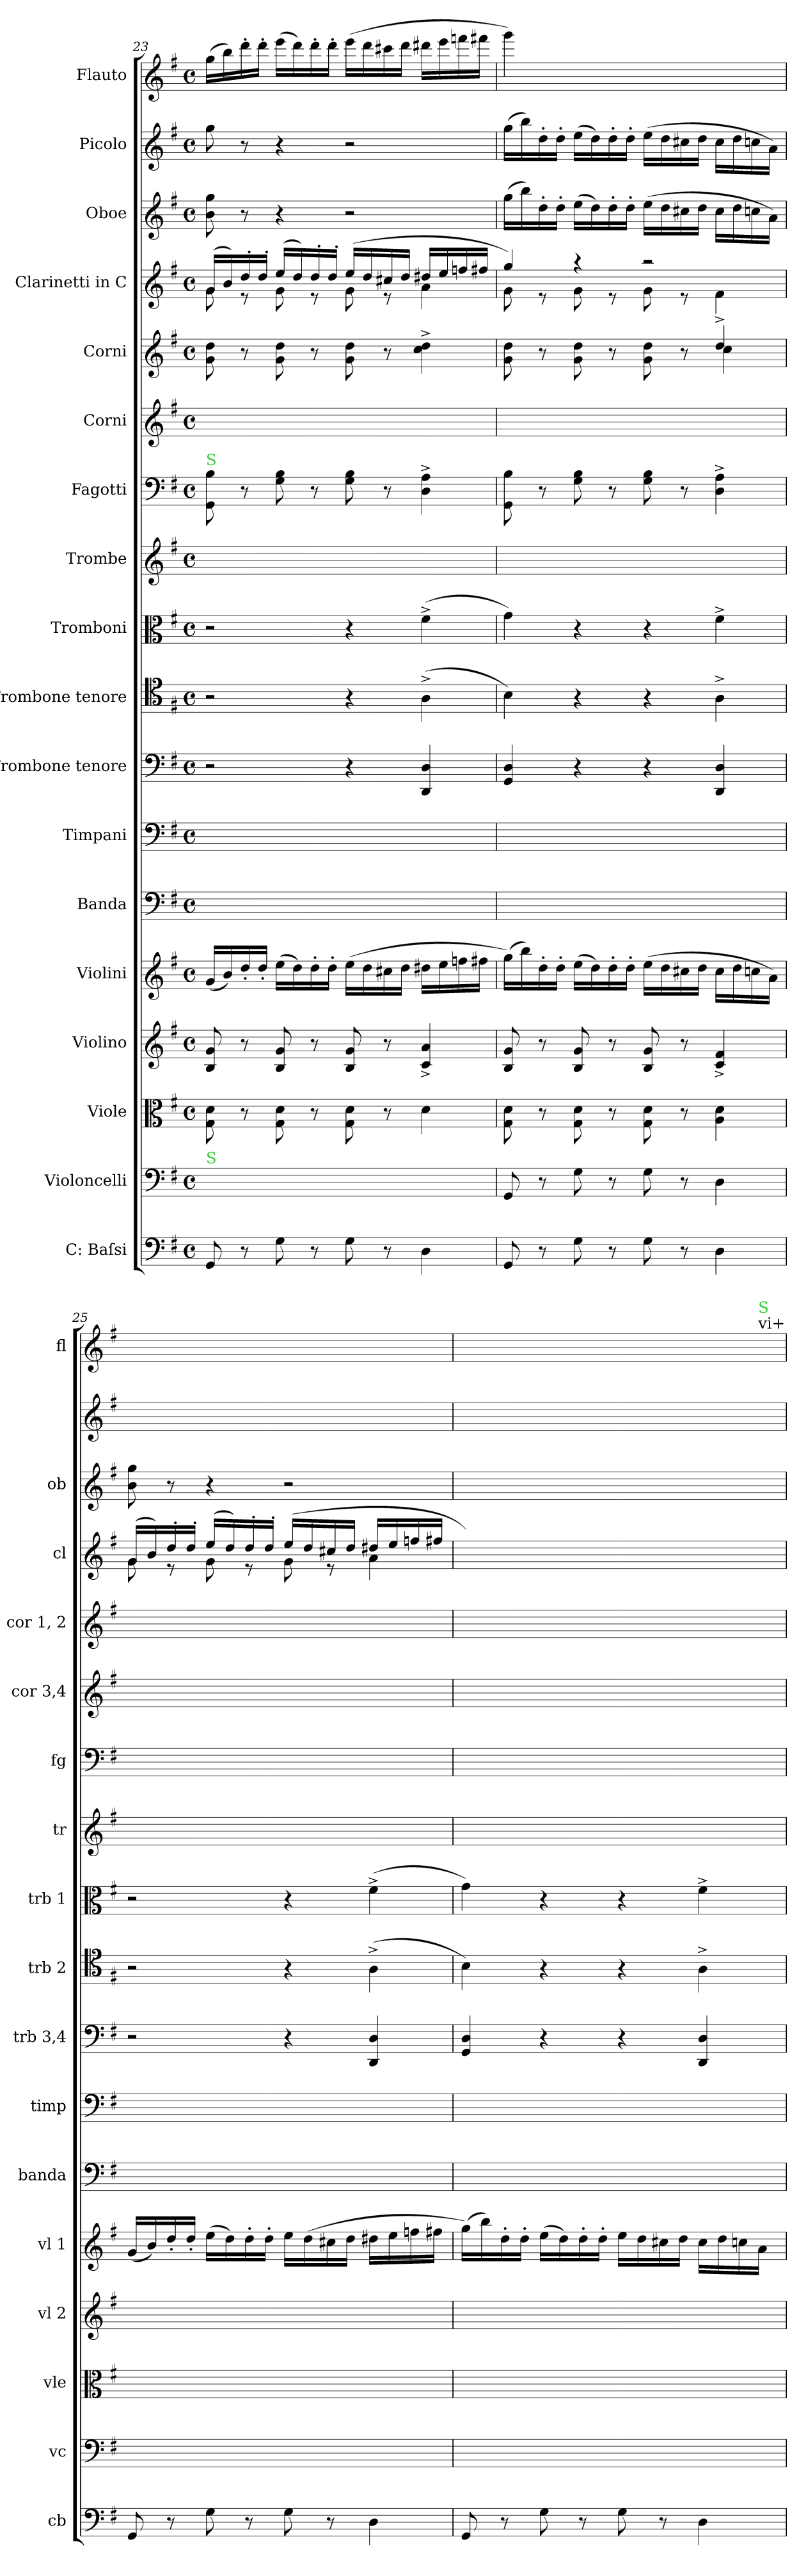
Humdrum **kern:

**kern	**kern	**kern	**kern	**kern	**kern	**kern	**kern	**kern	**kern	**kern	**kern	**kern	**kern	**kern	**kern	**kern	**kern
*part18	*part17	*part16	*part15	*part14	*part13	*part12	*part11	*part10	*part9	*part8	*part7	*part6	*part5	*part4	*part3	*part2	*part1
*staff18	*staff17	*staff16	*staff15	*staff14	*staff13	*staff12	*staff11	*staff10	*staff9	*staff8	*staff7	*staff6	*staff5	*staff4	*staff3	*staff2	*staff1
*I"C: Baſsi	*I"Violoncelli	*I"Viole	*I"Violino	*I"Violini	*I"Banda	*I"Timpani	*I"Trombone tenore	*I"Trombone tenore	*I"Tromboni	*I"Trombe	*I"Fagotti	*I"Corni	*I" Corni	*I"Clarinetti in C	*I"Oboe	*I"Picolo	*I"Flauto
*I'cb	*I'vc	*I'vle	*I'vl 2	*I'vl 1	*I'banda	*I'timp	*I'trb 3,4	*I'trb 2	*I'trb 1	*I'tr	*I'fg	*I'cor 3,4	*I'cor 1, 2	*I'cl	*I'ob	*	*I'fl
*clefF4	*clefF4	*clefC3	*clefG2	*clefG2	*clefF4	*clefF4	*clefF4	*clefC4	*clefC3	*clefG2	*clefF4	*clefG2	*clefG2	*clefG2	*clefG2	*clefG2	*clefG2
*k[f#]	*k[f#]	*k[f#]	*k[f#]	*k[f#]	*k[f#]	*k[f#]	*k[f#]	*k[f#]	*k[f#]	*k[f#]	*k[f#]	*k[f#]	*k[f#]	*k[f#]	*k[f#]	*k[f#]	*k[f#]
*M4/4	*M4/4	*M4/4	*M4/4	*M4/4	*M4/4	*M4/4	*M4/4	*M4/4	*M4/4	*M4/4	*M4/4	*M4/4	*M4/4	*M4/4	*M4/4	*M4/4	*M4/4
*met(c)	*met(c)	*met(c)	*met(c)	*met(c)	*met(c)	*met(c)	*met(c)	*met(c)	*met(c)	*met(c)	*met(c)	*met(c)	*met(c)	*met(c)	*met(c)	*met(c)	*met(c)
=23	=23	=23	=23	=23	=23	=23	=23	=23	=23	=23	=23	=23	=23	=23	=23	=23	=23
*	*	*	*	*	*	*	*	*	*	*	*	*	*	*^	*	*	*
!	!	!	!	!	!	!	!	!	!	!	!LO:TX:a:color=limegreen:t=S	!	!	!	!	!	!	!
!	!LO:TX:a:color=limegreen:t=S	!	!	!	!	!	!	!	!	!	!	!	!	!	!	!	!	!
8GG/	8GG/yy	8G\ 8d\	8B/ 8g/	(16g/LL	1ryy	1ryy	2r	2r	2r	1ryy	8GG\ 8B\	1ryy	8g\ 8dd\	(16g/LL	8g\	8b\ 8gg\	8gg\	(16gg\LL
.	.	.	.	16b/)	.	.	.	.	.	.	.	.	.	16b/)	.	.	.	16bb\)
8r	8ryy	8r	8r	16dd'/	.	.	.	.	.	.	8r	.	8r	16dd'/	8r	8r	8r	16ddd'\
.	.	.	.	16dd'/JJ	.	.	.	.	.	.	.	.	.	16dd'/JJ	.	.	.	16ddd'\JJ
8G\	8G\yy	8G\ 8d\	8B/ 8g/	(16ee\LL	.	.	.	.	.	.	8G\ 8B\	.	8g\ 8dd\	(16ee/LL	8g\	4r	4r	(16eee\LL
.	.	.	.	16dd\)	.	.	.	.	.	.	.	.	.	16dd/)	.	.	.	16ddd\)
8r	8ryy	8r	8r	16dd'\	.	.	.	.	.	.	8r	.	8r	16dd'/	8r	.	.	16ddd'\
.	.	.	.	16dd'\JJ	.	.	.	.	.	.	.	.	.	16dd'/JJ	.	.	.	16ddd'\JJ
8G\	8G\yy	8G\ 8d\	8B/ 8g/	(16ee\LL	.	.	4r	4r	4r	.	8G\ 8B\	.	8g\ 8dd\	(16ee/LL	8g\	2r	2r	(16eee\LL
.	.	.	.	16dd\	.	.	.	.	.	.	.	.	.	16dd/	.	.	.	16ddd\
8r	8ryy	8r	8r	16cc#X\	.	.	.	.	.	.	8r	.	8r	16cc#X/	8r	.	.	16ccc#X\
.	.	.	.	16dd\JJ	.	.	.	.	.	.	.	.	.	16dd/JJ	.	.	.	16ddd\JJ
4D\	4D\yy	4d\	4c^/ 4a^/	16dd#X\LL	.	.	4DD/ 4D/	(4A^<\	(4f#^<\	.	4D^<\ 4A^<\	.	4cc^<\ 4dd^<\	16dd#X/LL	4a\	.	.	16ddd#X\LL
.	.	.	.	16ee\	.	.	.	.	.	.	.	.	.	16ee/	.	.	.	16eee\
.	.	.	.	16ffn\	.	.	.	.	.	.	.	.	.	16ffn/	.	.	.	16fffn\
.	.	.	.	16ff#X\JJ	.	.	.	.	.	.	.	.	.	16ff#X/JJ	.	.	.	16fff#X\JJ
=24	=24	=24	=24	=24	=24	=24	=24	=24	=24	=24	=24	=24	=24	=24	=24	=24	=24	=24
*	*	*	*	*	*	*	*	*	*	*	*	*	*^	*	*	*	*	*
8GG/	8GG/	8G\ 8d\	8B/ 8g/	(16gg\LL)	1ryy	1ryy	4GG/ 4D/	4B\)	4g\)	1ryy	8GG\ 8B\	1ryy	8g\ 8dd\	2ryy	4gg/)	8g\	(16gg\LL	(16gg\LL	4ggg\)
.	.	.	.	16bb\)	.	.	.	.	.	.	.	.	.	.	.	.	16bb\)	16bb\)	.
8r	8r	8r	8r	16dd'\	.	.	.	.	.	.	8r	.	8r	.	.	8r	16dd'\	16dd'\	.
.	.	.	.	16dd'\JJ	.	.	.	.	.	.	.	.	.	.	.	.	16dd'\JJ	16dd'\JJ	.
8G\	8G\	8G\ 8d\	8B/ 8g/	(16ee\LL	.	.	4r	4r	4r	.	8G\ 8B\	.	8g\ 8dd\	.	4r	8g\	(16ee\LL	(16ee\LL	4ryy
.	.	.	.	16dd\)	.	.	.	.	.	.	.	.	.	.	.	.	16dd\)	16dd\)	.
8r	8r	8r	8r	16dd'\	.	.	.	.	.	.	8r	.	8r	.	.	8r	16dd'\	16dd'\	.
.	.	.	.	16dd'\JJ	.	.	.	.	.	.	.	.	.	.	.	.	16dd'\JJ	16dd'\JJ	.
8G\	8G\	8G\ 8d\	8B/ 8g/	(16ee\LL	.	.	4r	4r	4r	.	8G\ 8B\	.	8g\ 8dd\	4ryy	2r	8g\	(16ee\LL	(16ee\LL	2ryy
.	.	.	.	16dd\	.	.	.	.	.	.	.	.	.	.	.	.	16dd\	16dd\	.
8r	8r	8r	8r	16cc#X\	.	.	.	.	.	.	8r	.	8r	.	.	8r	16cc#X\	16cc#X\	.
.	.	.	.	16dd\JJ	.	.	.	.	.	.	.	.	.	.	.	.	16dd\JJ	16dd\JJ	.
4D\	4D\	4A\ 4d\	4c^/ 4f#^/	16cc#\LL	.	.	4DD/ 4D/	4A^<\	4f#^<\	.	4D^<\ 4A^<\	.	4dd^</	4cc\	.	4f#\	16cc#\LL	16cc#\LL	.
.	.	.	.	16dd\	.	.	.	.	.	.	.	.	.	.	.	.	16dd\	16dd\	.
.	.	.	.	16ccn\	.	.	.	.	.	.	.	.	.	.	.	.	16ccn\	16ccn\	.
.	.	.	.	16a\JJ)	.	.	.	.	.	.	.	.	.	.	.	.	16a\JJ)	16a\JJ)	.
*	*	*	*	*	*	*	*	*	*	*	*	*	*v	*v	*	*	*	*	*
=25	=25	=25	=25	=25	=25	=25	=25	=25	=25	=25	=25	=25	=25	=25	=25	=25	=25	=25
8GG/	8GG/yy	8Gyy\ 8dyy\	8Byy/ 8gyy/	(16g/LL	1ryy	1ryy	2r	2r	2r	1ryy	8GGyy\ 8Byy\	1ryy	8gyy\ 8ddyy\	(16g/LL	8g\	8b\ 8gg\	8gg\yy	(16gg\LLyy
.	.	.	.	16b/)	.	.	.	.	.	.	.	.	.	16b/)	.	.	.	16bb\yy)
8r	8ryy	8ryy	8ryy	16dd'/	.	.	.	.	.	.	8ryy	.	8ryy	16dd'/	8r	8r	8ryy	16ddd'\yy
.	.	.	.	16dd'/JJ	.	.	.	.	.	.	.	.	.	16dd'/JJ	.	.	.	16ddd'\JJyy
8G\	8G\yy	8Gyy\ 8dyy\	8Byy/ 8gyy/	(16ee\LL	.	.	.	.	.	.	8Gyy\ 8Byy\	.	8gyy\ 8ddyy\	(16ee/LL	8g\	4r	4ryy	(16eee\LLyy
.	.	.	.	16dd\)	.	.	.	.	.	.	.	.	.	16dd/)	.	.	.	16ddd\yy)
8r	8ryy	8ryy	8ryy	16dd'\	.	.	.	.	.	.	8ryy	.	8ryy	16dd'/	8r	.	.	16ddd'\yy
.	.	.	.	16dd'\JJ	.	.	.	.	.	.	.	.	.	16dd'/JJ	.	.	.	16ddd'\JJyy
8G\	8G\yy	8Gyy\ 8dyy\	8Byy/ 8gyy/	16ee\LL	.	.	4r	4r	4r	.	8Gyy\ 8Byy\	.	8gyy\ 8ddyy\	(16ee/LL	8g\	2r	2ryy	(16eee\LLyy
.	.	.	.	(16dd\	.	.	.	.	.	.	.	.	.	16dd/	.	.	.	16ddd\yy
8r	8ryy	8ryy	8ryy	16cc#X\	.	.	.	.	.	.	8ryy	.	8ryy	16cc#X/	8r	.	.	16ccc#X\yy
.	.	.	.	16dd\JJ	.	.	.	.	.	.	.	.	.	16dd/JJ	.	.	.	16ddd\JJyy
4D\	4D\yy	4d\yy	4cyy^/ 4ayy^/	16dd#X\LL	.	.	4DD/ 4D/	(4A^<\	(4f#^<\	.	4Dyy^<\ 4Ayy^<\	.	4ccyy^<\ 4ddyy^<\	16dd#X/LL	4a\	.	.	16ddd#X\LLyy
.	.	.	.	16ee\	.	.	.	.	.	.	.	.	.	16ee/	.	.	.	16eee\yy
.	.	.	.	16ffn\	.	.	.	.	.	.	.	.	.	16ffn/	.	.	.	16fffn\yy
.	.	.	.	16ff#X\JJ	.	.	.	.	.	.	.	.	.	16ff#X/JJ	.	.	.	16fff#X\JJyy
=26	=26	=26	=26	=26	=26	=26	=26	=26	=26	=26	=26	=26	=26	=26	=26	=26	=26	=26
*	*	*	*	*	*	*	*	*	*	*	*	*	*^	*	*	*	*	*^
8GG/	8GG/yy	8Gyy\ 8dyy\	8Byy/ 8gyy/	(16gg\LL)	1ryy	1ryy	4GG/ 4D/	4B\)	4g\)	1ryy	8GGyy\ 8Byy\	1ryy	8gyy\ 8ddyy\	2ryy	4gg/yy)	8g\yy	(16gg\LLyy	(16gg\LLyy	4ggg\yy)	2...ryy
.	.	.	.	16bb\)	.	.	.	.	.	.	.	.	.	.	.	.	16bb\yy)	16bb\yy)	.	.
8r	8ryy	8ryy	8ryy	16dd'\	.	.	.	.	.	.	8ryy	.	8ryy	.	.	8ryy	16dd'\yy	16dd'\yy	.	.
.	.	.	.	16dd'\JJ	.	.	.	.	.	.	.	.	.	.	.	.	16dd'\JJyy	16dd'\JJyy	.	.
8G\	8G\yy	8Gyy\ 8dyy\	8Byy/ 8gyy/	(16ee\LL	.	.	4r	4r	4r	.	8Gyy\ 8Byy\	.	8gyy\ 8ddyy\	.	4ryy	8g\yy	(16ee\LLyy	(16ee\LLyy	4ryy	.
.	.	.	.	16dd\)	.	.	.	.	.	.	.	.	.	.	.	.	16dd\yy)	16dd\yy)	.	.
8r	8ryy	8ryy	8ryy	16dd'\	.	.	.	.	.	.	8ryy	.	8ryy	.	.	8ryy	16dd'\yy	16dd'\yy	.	.
.	.	.	.	16dd'\JJ	.	.	.	.	.	.	.	.	.	.	.	.	16dd'\JJyy	16dd'\JJyy	.	.
8G\	8G\yy	8Gyy\ 8dyy\	8Byy/ 8gyy/	16ee\LL	.	.	4r	4r	4r	.	8Gyy\ 8Byy\	.	8gyy\ 8ddyy\	4ryy	2ryy	8g\yy	(16ee\LLyy	(16ee\LLyy	2ryy	.
.	.	.	.	16dd\	.	.	.	.	.	.	.	.	.	.	.	.	16dd\yy	16dd\yy	.	.
8r	8ryy	8ryy	8ryy	16cc#X\	.	.	.	.	.	.	8ryy	.	8ryy	.	.	8ryy	16cc#X\yy	16cc#X\yy	.	.
.	.	.	.	16dd\JJ	.	.	.	.	.	.	.	.	.	.	.	.	16dd\JJyy	16dd\JJyy	.	.
4D\	4D\yy	4Ayy\ 4dyy\	4cyy^/ 4f#yy^/	16cc#\LL	.	.	4DD/ 4D/	4A^<\	4f#^<\	.	4Dyy^<\ 4Ayy^<\	.	4dd^</yy	4cc\yy	.	4f#\yy	16cc#\LLyy	16cc#\LLyy	.	.
.	.	.	.	16dd\	.	.	.	.	.	.	.	.	.	.	.	.	16dd\yy	16dd\yy	.	.
.	.	.	.	16ccn\	.	.	.	.	.	.	.	.	.	.	.	.	16ccn\yy	16ccn\yy	.	.
!	!	!	!	!	!	!	!	!	!	!	!	!	!	!	!	!	!	!	!	!LO:TX:a:t=vi+
!	!	!	!	!	!	!	!	!	!	!	!	!	!	!	!	!	!	!	!	!LO:TX:a:color=limegreen:t=S
.	.	.	.	16a\JJ	.	.	.	.	.	.	.	.	.	.	.	.	16a\JJyy)	16a\JJyy)	.	16ryy
*	*	*	*	*	*	*	*	*	*	*	*	*	*v	*v	*	*	*	*	*v	*v
*	*	*	*	*	*	*	*	*	*	*	*	*	*	*v	*v	*	*	*
=	=	=	=	=	=	=	=	=	=	=	=	=	=	=	=	=	=
*-	*-	*-	*-	*-	*-	*-	*-	*-	*-	*-	*-	*-	*-	*-	*-	*-	*-
